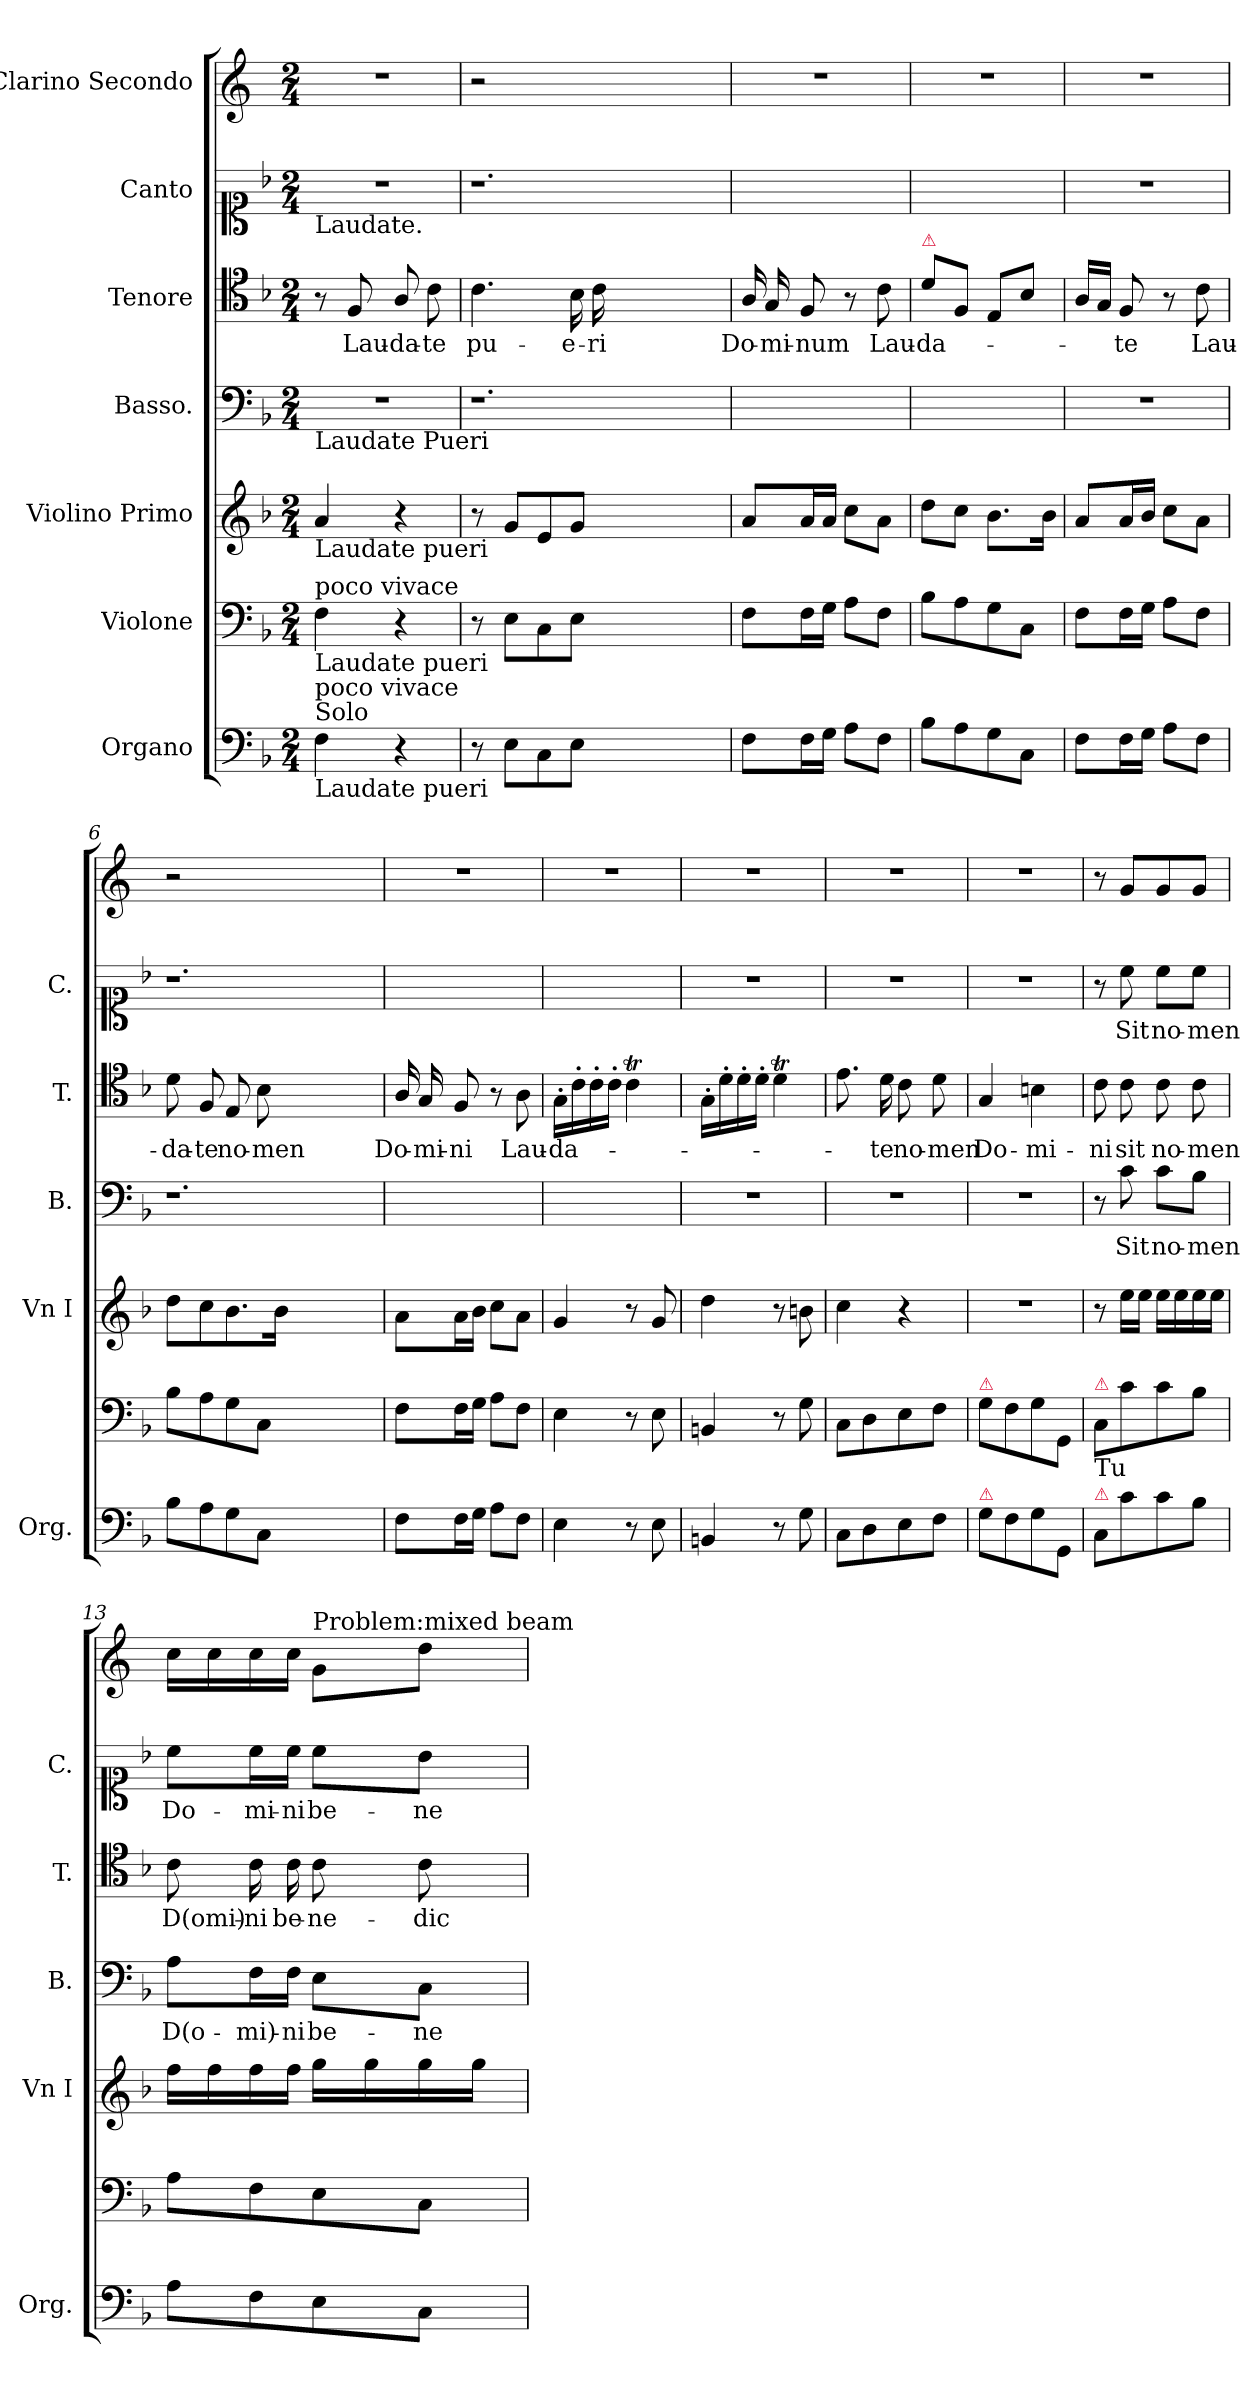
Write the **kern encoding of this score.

**kern	**kern	**kern	**dynam	**kern	**text	**kern	**text	**kern	**text	**kern
*part7	*part6	*part5	*part5	*part4	*part4	*part3	*part3	*part2	*part2	*part1
*staff7	*staff6	*staff5	*staff5	*staff4	*staff4	*staff3	*staff3	*staff2	*staff2	*staff1
*I"Organo	*I"Violone	*I"Violino Primo	*	*I"Basso.	*	*I"Tenore	*	*I"Canto	*	*I"Clarino Secondo
*I'Org.	*	*I'Vn I	*	*I'B.	*	*I'T.	*	*I'C.	*	*
*clefF4	*clefF4	*clefG2	*	*clefF4	*	*clefC4	*	*clefC1	*	*clefG2
*	*	*	*	*	*	*	*	*	*	*ITrd4c7
*k[b-]	*k[b-]	*k[b-]	*	*k[b-]	*	*k[b-]	*	*k[b-]	*	*k[b-]
*F:	*F:	*F:	*	*F:	*	*F:	*	*F:	*	*F:
*M2/4	*M2/4	*M2/4	*	*M2/4	*	*M2/4	*	*M2/4	*	*M2/4
=1	=1	=1	=1	=1	=1	=1	=1	=1	=1	=1
!	!	!	!	!	!	!	!	!LO:TX:b:t=Laudate.	!	!
!	!	!	!	!LO:TX:b:t=Laudate Pueri	!	!	!	!	!	!
!	!	!LO:TX:b:t=Laudate pueri	!	!	!	!	!	!	!	!
!	!LO:TX:b:t=Laudate pueri	!	!	!	!	!	!	!	!	!
!	!LO:TX:a:t=poco vivace	!	!	!	!	!	!	!	!	!
!LO:TX:a:t=Solo	!	!	!	!	!	!	!	!	!	!
!LO:TX:b:t=Laudate pueri	!	!	!	!	!	!	!	!	!	!
!LO:TX:a:t=poco vivace	!	!	!	!	!	!	!	!	!	!
!	!	!	!LO:DY:a	!	!	!	!	!	!	!
4F\	4F\	4a/	piano	2r	.	8r	.	2r	.	2r
.	.	.	.	.	.	8F/	Lau-	.	.	.
4r	4r	4r	.	.	.	8A/	-da-	.	.	.
.	.	.	.	.	.	8c\	-te	.	.	.
=2	=2	=2	=2	=2	=2	=2	=2	=2	=2	=2
8r	8r	8r	.	1.r	.	4.c\	pu-	1.r	.	2r
8E\L	8E\L	8g/L	.	.	.	.	.	.	.	.
8C\	8C\	8e/	.	.	.	.	.	.	.	.
8E\J	8E\J	8g/J	.	.	.	16B-\	-e-	.	.	.
.	.	.	.	.	.	16c\	-ri	.	.	.
1ryy	1ryy	1ryy	.	.	.	1ryy	.	.	.	1ryy
=3	=3	=3	=3	=3	=3	=3	=3	=3	=3	=3
8F\L	8F\L	8a/L	.	2ryy	.	16A/	Do-	2ryy	.	2r
.	.	.	.	.	.	16G/	-mi-	.	.	.
16F\L	16F\L	16a/L	.	.	.	8F/	-num	.	.	.
16G\JJ	16G\JJ	16a/JJ	.	.	.	.	.	.	.	.
8A\L	8A\L	8cc\L	.	.	.	8r	.	.	.	.
8F\J	8F\J	8a\J	.	.	.	8c\	Lau-	.	.	.
=4	=4	=4	=4	=4	=4	=4	=4	=4	=4	=4
!	!	!	!	!	!	!LO:TX:a:color=crimson:t=⚠	!	!	!	!
8B-\L	8B-\L	8dd\L	.	2ryy	.	8d\L	-da-	2ryy	.	2r
8A\	8A\	8cc\J	.	.	.	8F/J	.	.	.	.
8G\	8G\	8.b-\L	.	.	.	8E/L	.	.	.	.
8C\J	8C\J	.	.	.	.	8B-/J	.	.	.	.
.	.	16b-\Jk	.	.	.	.	.	.	.	.
=5	=5	=5	=5	=5	=5	=5	=5	=5	=5	=5
8F\L	8F\L	8a/L	.	2r	.	16A/LL	.	2r	.	2r
.	.	.	.	.	.	16G/JJ	.	.	.	.
16F\L	16F\L	16a/L	.	.	.	8F/	-te	.	.	.
16G\JJ	16G\JJ	16b-/JJ	.	.	.	.	.	.	.	.
8A\L	8A\L	8cc\L	.	.	.	8r	.	.	.	.
8F\J	8F\J	8a\J	.	.	.	8c\	Lau-	.	.	.
=6	=6	=6	=6	=6	=6	=6	=6	=6	=6	=6
8B-\L	8B-\L	8dd\L	.	1.r	.	8d\	-da-	1.r	.	2r
8A\	8A\	8cc\	.	.	.	8F/	-te	.	.	.
8G\	8G\	8.b-\	.	.	.	8E/	no-	.	.	.
8C\J	8C\J	.	.	.	.	8B-\	-men	.	.	.
.	.	16b-\Jk	.	.	.	.	.	.	.	.
1ryy	1ryy	1ryy	.	.	.	1ryy	.	.	.	1ryy
=7	=7	=7	=7	=7	=7	=7	=7	=7	=7	=7
8F\L	8F\L	8a\L	.	2ryy	.	16A/	Do-	2ryy	.	2r
.	.	.	.	.	.	16G/	-mi-	.	.	.
16F\L	16F\L	16a\L	.	.	.	8F/	-ni	.	.	.
16G\JJ	16G\JJ	16b-\JJ	.	.	.	.	.	.	.	.
8A\L	8A\L	8cc\L	.	.	.	8r	.	.	.	.
8F\J	8F\J	8a\J	.	.	.	8A\	Lau-	.	.	.
=8	=8	=8	=8	=8	=8	=8	=8	=8	=8	=8
4E\	4E\	4g/	.	2ryy	.	16G'\LL	-da-	2ryy	.	2r
.	.	.	.	.	.	16c'\	.	.	.	.
.	.	.	.	.	.	16c'\	.	.	.	.
.	.	.	.	.	.	16c'\JJ	.	.	.	.
8r	8r	8r	.	.	.	4cT\	.	.	.	.
8E\	8E\	8g/	.	.	.	.	.	.	.	.
=9	=9	=9	=9	=9	=9	=9	=9	=9	=9	=9
4BBn/	4BBn/	4dd\	.	2r	.	16G'\LL	.	2r	.	2r
.	.	.	.	.	.	16d'\	.	.	.	.
.	.	.	.	.	.	16d'\	.	.	.	.
.	.	.	.	.	.	16d'\JJ	.	.	.	.
8r	8r	8r	.	.	.	4dT\	.	.	.	.
8G\	8G\	8bn\	.	.	.	.	.	.	.	.
=10	=10	=10	=10	=10	=10	=10	=10	=10	=10	=10
8C\L	8C\L	4cc\	.	2r	.	8.e\	.	2r	.	2r
8D\	8D\	.	.	.	.	.	.	.	.	.
.	.	.	.	.	.	16d\	-te	.	.	.
8E\	8E\	4r	.	.	.	8c\	no-	.	.	.
8F\J	8F\J	.	.	.	.	8d\	-men	.	.	.
=11	=11	=11	=11	=11	=11	=11	=11	=11	=11	=11
!	!LO:TX:a:color=crimson:t=⚠	!	!	!	!	!	!	!	!	!
!LO:TX:a:color=crimson:t=⚠	!	!	!	!	!	!	!	!	!	!
8G/L	8G\L	2r	.	2r	.	4G/	Do-	2r	.	2r
8F\	8F\	.	.	.	.	.	.	.	.	.
8G\	8G\	.	.	.	.	4Bn\	-mi-	.	.	.
8GG\J	8GG/J	.	.	.	.	.	.	.	.	.
=12	=12	=12	=12	=12	=12	=12	=12	=12	=12	=12
!	!LO:TX:a:color=crimson:t=⚠	!	!	!	!	!	!	!	!	!
!LO:TX:a:color=crimson:t=⚠	!	!	!	!	!	!	!	!	!	!
!LO:TX:a:t=Tu	!	!	!	!	!	!	!	!	!	!
8C/L	8C/L	8r	.	8r	.	8c\	-ni	8r	.	8r
8c\	8c\	16ee\LL	.	8c\	Sit	8c\	sit	8cc\	Sit	8c/L
.	.	16ee\JJ	.	.	.	.	.	.	.	.
8c\	8c\	16ee\LL	.	8c\L	no-	8c\	no-	8cc\L	no-	8c/
.	.	16ee\	.	.	.	.	.	.	.	.
8B-\J	8B-\J	16ee\	.	8B-\J	-men	8c\	-men	8cc\J	-men	8c/J
.	.	16ee\JJ	.	.	.	.	.	.	.	.
=13	=13	=13	=13	=13	=13	=13	=13	=13	=13	=13
8A\L	8A\L	16ff\LL	.	8A\L	D(o-	8c\	D(omi)-	8cc\L	Do-	16f\LL
.	.	16ff\	.	.	.	.	.	.	.	16f\
8F\	8F\	16ff\	.	16F\L	-mi)-	16c\	-ni	16cc\L	-mi-	16f\
.	.	16ff\JJ	.	16F\JJ	-ni	16c\	be-	16cc\JJ	-ni	16f\JJ
!	!	!	!	!	!	!	!	!	!	!LO:TX:a:t=Problem&colon;mixed beam
8E\	8E\	16gg\LL	.	8E\L	be-	8c\	-ne-	8cc\L	be-	8c\L
.	.	16gg\	.	.	.	.	.	.	.	.
8C\J	8C\J	16gg\	.	8C\J	-ne-	8c\	-dic-	8b-\J	-ne-	8g\J
.	.	16gg\JJ	.	.	.	.	.	.	.	.
=	=	=	=	=	=	=	=	=	=	=
*-	*-	*-	*-	*-	*-	*-	*-	*-	*-	*-
